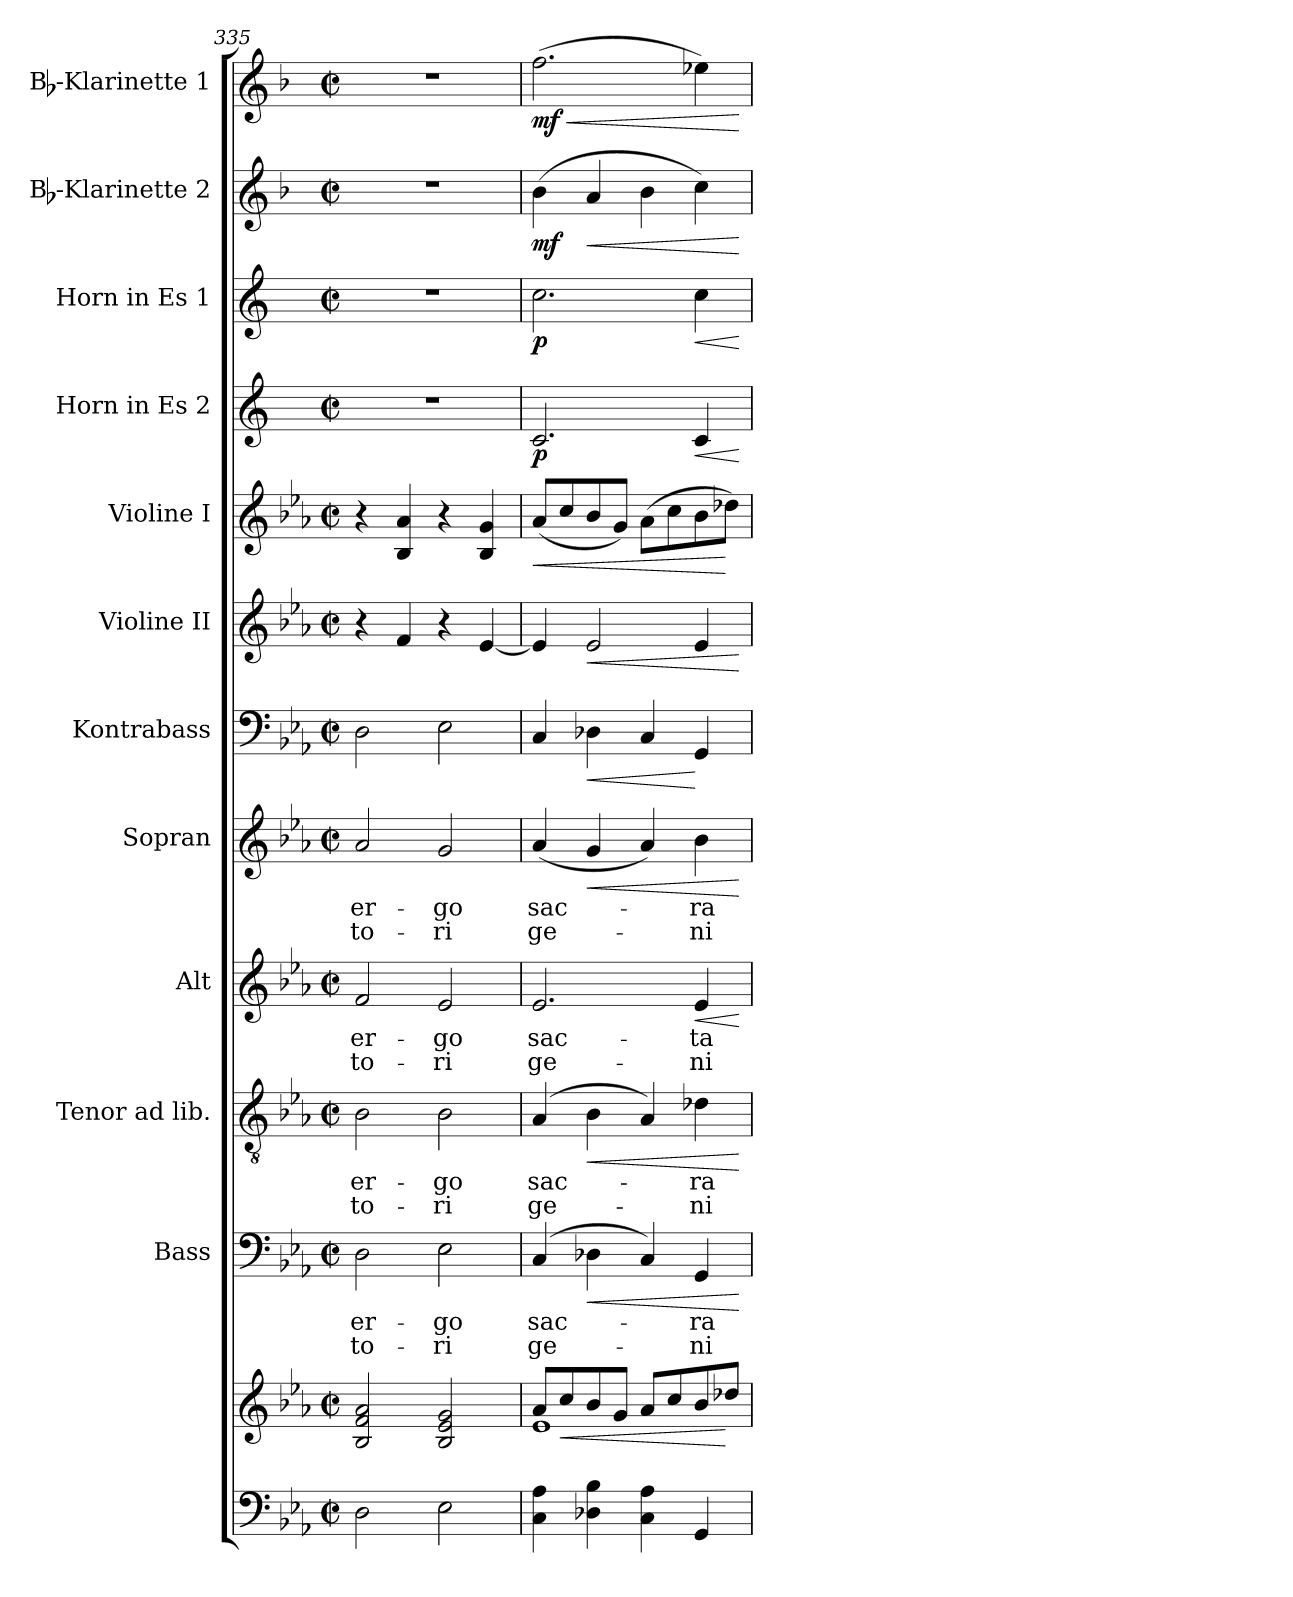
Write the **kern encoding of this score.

**kern	**kern	**dynam	**kern	**text	**text	**dynam	**kern	**text	**text	**dynam	**kern	**text	**text	**dynam	**kern	**text	**text	**dynam	**kern	**dynam	**kern	**dynam	**kern	**dynam	**kern	**dynam	**kern	**dynam	**kern	**dynam	**kern	**dynam
*part12	*part12	*part12	*part11	*part11	*part11	*part11	*part10	*part10	*part10	*part10	*part9	*part9	*part9	*part9	*part8	*part8	*part8	*part8	*part7	*part7	*part6	*part6	*part5	*part5	*part4	*part4	*part3	*part3	*part2	*part2	*part1	*part1
*staff13	*staff12	*staff12/13	*staff11	*staff11	*staff11	*staff11	*staff10	*staff10	*staff10	*staff10	*staff9	*staff9	*staff9	*staff9	*staff8	*staff8	*staff8	*staff8	*staff7	*staff7	*staff6	*staff6	*staff5	*staff5	*staff4	*staff4	*staff3	*staff3	*staff2	*staff2	*staff1	*staff1
*	*	*	*I"Bass	*	*	*	*I"Tenor ad lib.	*	*	*	*I"Alt	*	*	*	*I"Sopran	*	*	*	*I"Kontrabass	*	*I"Violine II	*	*I"Violine I	*	*I"Horn in Es 2	*	*I"Horn in Es 1	*	*I"Bb-Klarinette 2	*	*I"Bb-Klarinette 1	*
*	*	*	*I'B.	*	*	*	*I'T.	*	*	*	*I'A.	*	*	*	*I'S.	*	*	*	*I'Kb.	*	*I'Vl. II	*	*I'Vl. I	*	*	*	*	*	*I'Bb Kl. 2	*	*I'Bb Kl. 1	*
*clefF4	*clefG2	*	*clefF4	*	*	*	*clefGv2	*	*	*	*clefG2	*	*	*	*clefG2	*	*	*	*clefF4	*	*clefG2	*	*clefG2	*	*clefG2	*	*clefG2	*	*clefG2	*	*clefG2	*
*	*	*	*	*	*	*	*	*	*	*	*	*	*	*	*	*	*	*	*ITrd7c12	*	*	*	*	*	*ITrd5c9	*	*ITrd5c9	*	*ITrd1c2	*	*ITrd1c2	*
*k[b-e-a-]	*k[b-e-a-]	*	*k[b-e-a-]	*	*	*	*k[b-e-a-]	*	*	*	*k[b-e-a-]	*	*	*	*k[b-e-a-]	*	*	*	*k[b-e-a-]	*	*k[b-e-a-]	*	*k[b-e-a-]	*	*k[b-e-a-]	*	*k[b-e-a-]	*	*k[b-e-a-]	*	*k[b-e-a-]	*
*E-:	*E-:	*	*E-:	*	*	*	*E-:	*	*	*	*E-:	*	*	*	*E-:	*	*	*	*E-:	*	*E-:	*	*E-:	*	*E-:	*	*E-:	*	*E-:	*	*E-:	*
*M2/2	*M2/2	*	*M2/2	*	*	*	*M2/2	*	*	*	*M2/2	*	*	*	*M2/2	*	*	*	*M2/2	*	*M2/2	*	*M2/2	*	*M2/2	*	*M2/2	*	*M2/2	*	*M2/2	*
*met(c|)	*met(c|)	*	*met(c|)	*	*	*	*met(c|)	*	*	*	*met(c|)	*	*	*	*met(c|)	*	*	*	*met(c|)	*	*met(c|)	*	*met(c|)	*	*met(c|)	*	*met(c|)	*	*met(c|)	*	*met(c|)	*
=335	=335	=335	=335	=335	=335	=335	=335	=335	=335	=335	=335	=335	=335	=335	=335	=335	=335	=335	=335	=335	=335	=335	=335	=335	=335	=335	=335	=335	=335	=335	=335	=335
!	!	!	!	!LO:LY:b	!LO:LY:b	!	!	!LO:LY:b	!LO:LY:b	!	!	!LO:LY:b	!LO:LY:b	!	!	!LO:LY:b	!LO:LY:b	!	!	!	!	!	!	!	!	!	!	!	!	!	!	!
2D\	2B-/ 2f/ 2a-/	.	2D\	er-	-to-	.	2B-\	er-	-to-	.	2f/	er-	-to-	.	2a-/	er-	-to-	.	2DD\	.	4r	.	4r	.	1r	.	1r	.	1r	.	1r	.
.	.	.	.	.	.	.	.	.	.	.	.	.	.	.	.	.	.	.	.	.	4f/	.	4B-/ 4a-/	.	.	.	.	.	.	.	.	.
!	!	!	!	!LO:LY:b	!LO:LY:b	!	!	!LO:LY:b	!LO:LY:b	!	!	!LO:LY:b	!LO:LY:b	!	!	!LO:LY:b	!LO:LY:b	!	!	!	!	!	!	!	!	!	!	!	!	!	!	!
2E-\	2B-/ 2e-/ 2g/	.	2E-\	-go	-ri	.	2B-\	-go	-ri	.	2e-/	-go	-ri	.	2g/	-go	-ri	.	2EE-\	.	4r	.	4r	.	.	.	.	.	.	.	.	.
.	.	.	.	.	.	.	.	.	.	.	.	.	.	.	.	.	.	.	.	.	[4e-/	.	4B-/ 4g/	.	.	.	.	.	.	.	.	.
=336	=336	=336	=336	=336	=336	=336	=336	=336	=336	=336	=336	=336	=336	=336	=336	=336	=336	=336	=336	=336	=336	=336	=336	=336	=336	=336	=336	=336	=336	=336	=336	=336
*	*^	*	*	*	*	*	*	*	*	*	*	*	*	*	*	*	*	*	*	*	*	*	*	*	*	*	*	*	*	*	*	*
!	!	!	!	!	!LO:LY:b	!LO:LY:b	!	!	!LO:LY:b	!LO:LY:b	!	!	!LO:LY:b	!LO:LY:b	!	!	!LO:LY:b	!LO:LY:b	!	!	!	!	!	!	!LO:HP:b	!	!LO:DY:b	!	!LO:DY:b	!	!LO:DY:b	!	!LO:HP:b
!	!	!	!	!	!	!	!	!	!	!	!	!	!	!	!	!	!	!	!	!	!	!	!	!	!	!	!	!	!	!	!	!	!LO:DY:n=1:b
4C\ 4A-\	8a-/L	1e-	.	(4C/	sac-	ge-	.	(4A-/	sac-	ge-	.	2.e-/	sac-	ge-	.	(<4a-/	sac-	ge-	.	4CC/	.	4e-/]	.	(<8a-/L	<	2.E-/	p	2.e-\	p	(>4a-\	mf	(>2.ee-\	< mf
!	!	!	!LO:HP:b	!	!	!	!	!	!	!	!	!	!	!	!	!	!	!	!	!	!	!	!	!	!	!	!	!	!	!	!	!	!
.	8cc/	.	<	.	.	.	.	.	.	.	.	.	.	.	.	.	.	.	.	.	.	.	.	8cc/	.	.	.	.	.	.	.	.	.
!	!	!	!	!	!	!	!LO:HP:b	!	!	!	!LO:HP:b	!	!	!	!	!	!	!	!LO:HP:b	!	!LO:HP:b	!	!LO:HP:b	!	!	!	!	!	!	!	!LO:HP:b	!	!
4D-X\ 4B-\	8b-/	.	.	4D-X\	.	.	<	4B-\	.	.	<	.	.	.	.	4g/	.	.	<	4DD-X\	<	2e-/	<	8b-/	.	.	.	.	.	4g/	<	.	.
.	8g/J	.	.	.	.	.	.	.	.	.	.	.	.	.	.	.	.	.	.	.	.	.	.	8g/J)	.	.	.	.	.	.	.	.	.
4C\ 4A-\	8a-/L	.	.	4C/)	.	.	.	4A-/)	.	.	.	.	.	.	.	4a-/)	.	.	.	4CC/	.	.	.	(>8a-\L	.	.	.	.	.	4a-\	.	.	.
.	8cc/	.	.	.	.	.	.	.	.	.	.	.	.	.	.	.	.	.	.	.	.	.	.	8cc\	.	.	.	.	.	.	.	.	.
!	!	!	!	!	!LO:LY:b	!LO:LY:b	!	!	!LO:LY:b	!LO:LY:b	!	!	!LO:LY:b	!LO:LY:b	!LO:HP:b	!	!LO:LY:b	!LO:LY:b	!	!	!	!	!	!	!	!	!LO:HP:b	!	!LO:HP:b	!	!	!	!
4GG/	8b-/	.	.	4GG/	-ra-	-ni-	.	4d-X\	-ra-	-ni-	.	4e-/	-ta-	-ni-	<	4b-\	-ra-	-ni-	.	4GGG/	[	4e-/	.	8b-\	.	4E-/	<	4e-\	<	4b-\)	.	4dd-X\)	.
.	8dd-X/J	.	[	.	.	.	.	.	.	.	.	.	.	.	.	.	.	.	.	.	.	.	.	8dd-X\J)	[	.	.	.	.	.	.	.	.
*	*v	*v	*	*	*	*	*	*	*	*	*	*	*	*	*	*	*	*	*	*	*	*	*	*	*	*	*	*	*	*	*	*	*
.	.	.	.	.	.	[	.	.	.	[	.	.	.	[	.	.	.	[	.	.	.	[	.	.	.	[	.	[	.	[	.	[
=	=	=	=	=	=	=	=	=	=	=	=	=	=	=	=	=	=	=	=	=	=	=	=	=	=	=	=	=	=	=	=	=
*-	*-	*-	*-	*-	*-	*-	*-	*-	*-	*-	*-	*-	*-	*-	*-	*-	*-	*-	*-	*-	*-	*-	*-	*-	*-	*-	*-	*-	*-	*-	*-	*-
